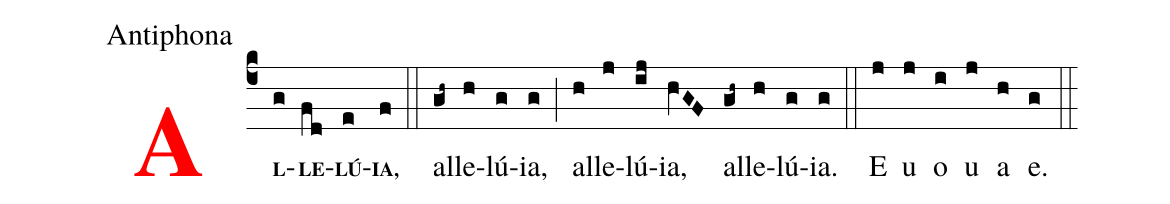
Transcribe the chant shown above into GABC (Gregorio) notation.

office-part: Antiphona;
%%
<v>\bf\textcolor{red}{A}</v><v>\bf\scriptsize{L}</v>(c4g)<v>\bf\scriptsize{LE}</v>(fd)<v>\bf\scriptsize{LÚ}</v>(e)<v>\bf\scriptsize{IA,}</v>(f) (::)
al(gh~)le(h)lú(g)ia,(g) (;) al(h)le(j)lú(ij)ia,(hVGF)
al(gh~)le(h)lú(g)ia.(g) (::) E(j) u(j) o(i) u(j) a(h) e.(g) (::)
